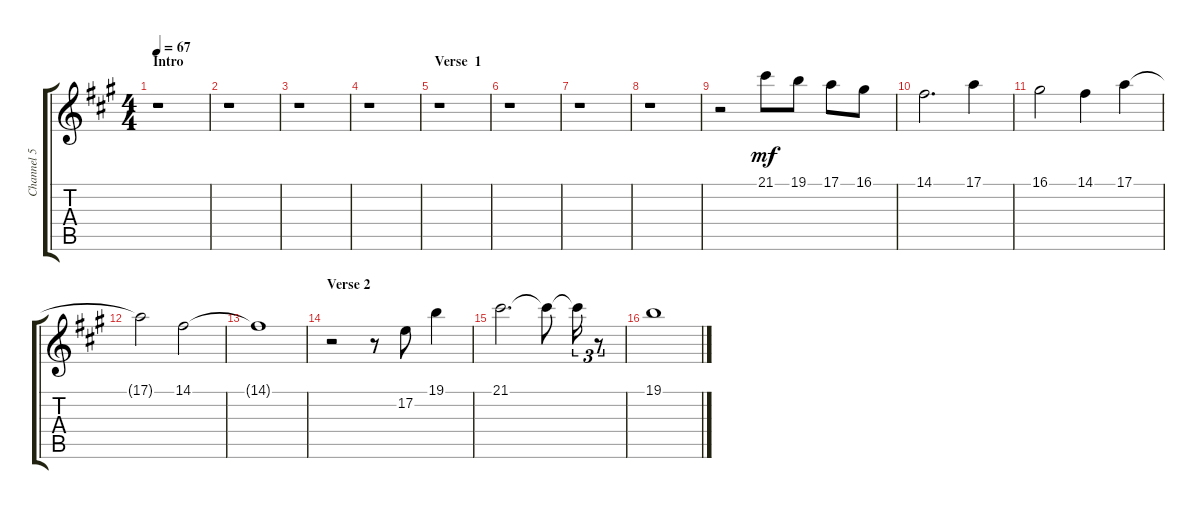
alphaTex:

\track ("Channel 5" "Channel 5") {instrument electricpiano1}
\staff {score tabs}
\tuning (E4 B3 G3 D3 A2 E2) {hide}
\ts (4 4)
\section ("" "Intro")
\tempo 67
\clef g2
\ks f#minor
r.1{dy mf instrument electricpiano1} |
r.1 |
r.1 |
r.1 |
\section ("" "Verse  1")
r.1 |
r.1 |
r.1 |
r.1 |
r.2 21.1.8 19.1.8 17.1.8 16.1.8 |
14.1.2{d} 17.1.4 |
16.1.2 14.1.4 17.1.4 |
17.1{t}.2 14.1.2 |
14.1{t}.1 |
\section ("" "Verse 2")
r.2 r.8 17.2.8 19.1.4 |
21.1.2{d} 21.1{t}.8 21.1{t}.16{tu (3 2)} r.8{tu (3 2)} |
19.1.1
